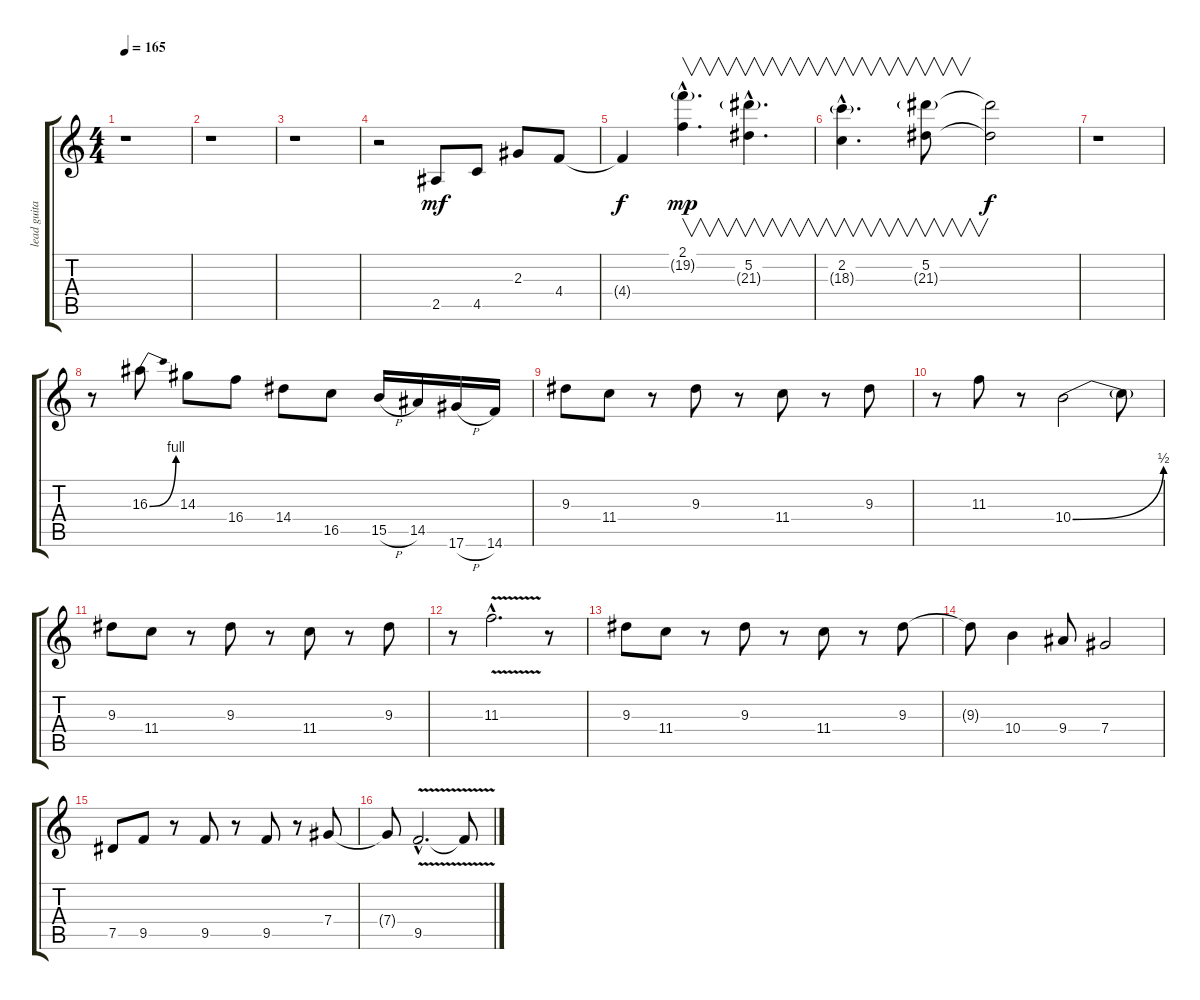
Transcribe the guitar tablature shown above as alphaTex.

\track ("lead guitar " "lead guita") {instrument overdrivenguitar}
\staff {score tabs}
\tuning (Eb4 Bb3 Gb3 Db3 Ab2 Eb2) {hide}
\ts (4 4)
\tempo 165
\clef g2
\ks c
r.1{dy f} |
r.1 |
r.1 |
r.2 2.5.8{dy mf} 4.5.8 2.3.8 4.4.8 |
4.4{t}.4{dy f} (2.1{hac} 19.2{g hac}).4{v d dy mp} (5.2{hac} 21.3{g hac}).4{v d} |
(2.2{hac} 18.3{g hac}).4{v d} (5.2 21.3{g}).8{v} (5.2{t} 21.3{t}).2{dy f} |
r.1 |
r.8 16.3{be (bend 0 0 60 4)}.8 14.3.8 16.4.8 14.4.8 16.5.8 15.5{h}.16 14.5.16 17.6{h}.16 14.6.16 |
9.3.8 11.4.8 r.8 9.3.8 r.8 11.4.8 r.8 9.3.8 |
r.8 11.3.8 r.8 10.4{be (bend 0 0 60 2)}.2 10.4{t}.8 |
9.3.8 11.4.8 r.8 9.3.8 r.8 11.4.8 r.8 9.3.8 |
r.8 11.3{v hac}.2{d} r.8 |
9.3.8 11.4.8 r.8 9.3.8 r.8 11.4.8 r.8 9.3.8 |
9.3{t}.8 10.4.4 9.4.8 7.4.2 |
7.5.8 9.5.8 r.8 9.5.8 r.8 9.5.8 r.8 7.4.8 |
7.4{t}.8 9.5{v hac}.2{d} 9.5{t}.8
